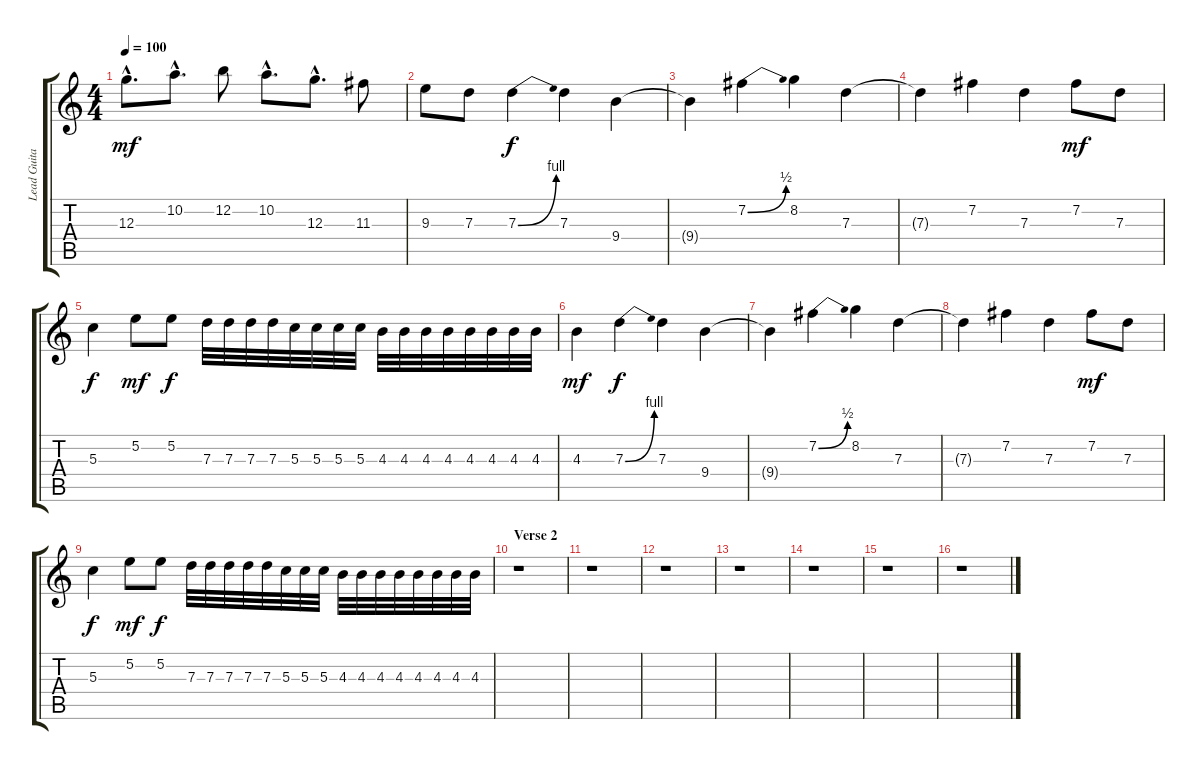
\track ("Lead Guitar 2" "Lead Guita") {instrument distortionguitar}
\staff {score tabs}
\tuning (E4 B3 G3 D3 A2 E2) {hide}
\ts (4 4)
\tempo 100
\clef g2
\ks c
12.3{hac}.8{d dy mf} 10.2{hac}.8{d} 12.2.8 10.2{hac}.8{d} 12.3{hac}.8{d} 11.3.8 |
\section ("" "")
9.3.8 7.3.8 7.3{be (bend 0 0 60 4)}.4{dy f} 7.3.4 9.4.4 |
9.4{t}.4 7.2{be (bend 0 0 60 2)}.4 8.2.4 7.3.4 |
7.3{t}.4 7.2.4 7.3.4 7.2.8{dy mf} 7.3.8 |
5.3.4{dy f} 5.2.8{dy mf} 5.2.8{dy f} 7.3.32 7.3.32 7.3.32 7.3.32 5.3.32 5.3.32 5.3.32 5.3.32 4.3.32 4.3.32 4.3.32 4.3.32 4.3.32 4.3.32 4.3.32 4.3.32 |
4.3.4{dy mf} 7.3{be (bend 0 0 60 4)}.4{dy f} 7.3.4 9.4.4 |
9.4{t}.4 7.2{be (bend 0 0 60 2)}.4 8.2.4 7.3.4 |
7.3{t}.4 7.2.4 7.3.4 7.2.8{dy mf} 7.3.8 |
5.3.4{dy f} 5.2.8{dy mf} 5.2.8{dy f} 7.3.32 7.3.32 7.3.32 7.3.32 7.3.32 5.3.32 5.3.32 5.3.32 4.3.32 4.3.32 4.3.32 4.3.32 4.3.32 4.3.32 4.3.32 4.3.32 |
\section ("" "Verse 2")
r.1 |
r.1 |
r.1 |
r.1 |
r.1 |
r.1 |
r.1
